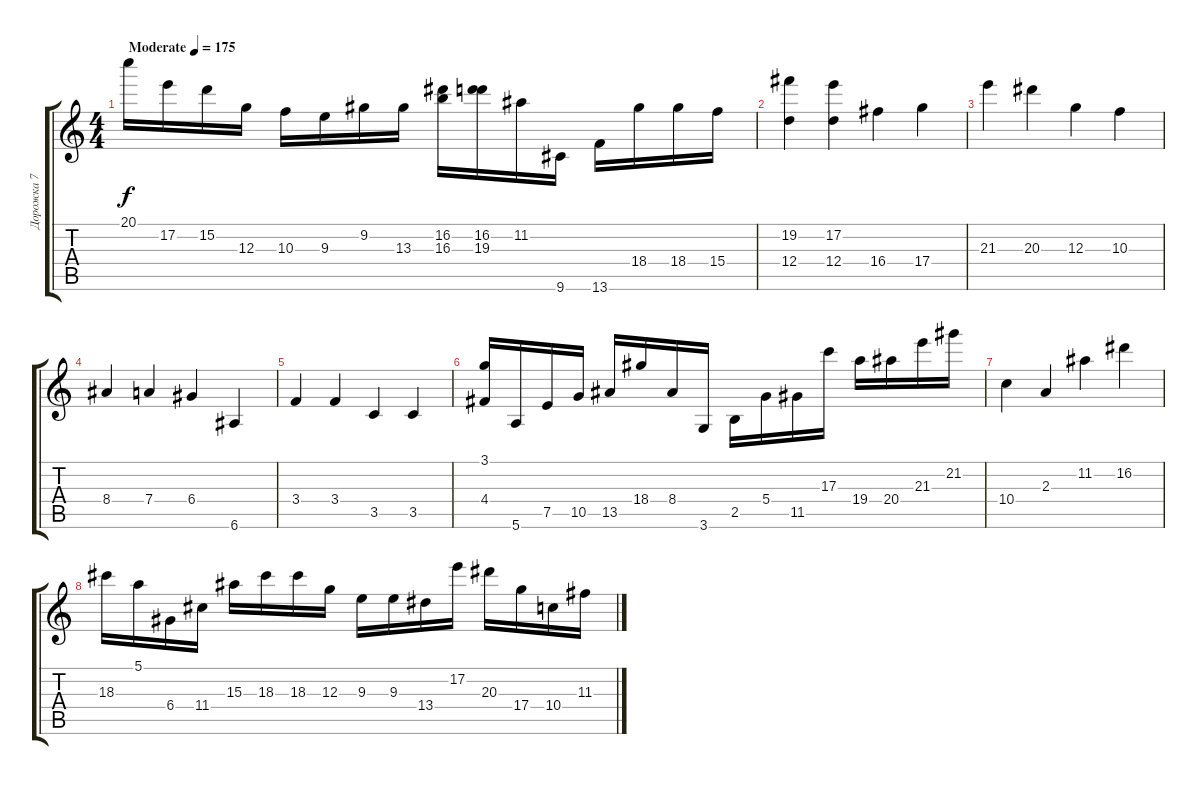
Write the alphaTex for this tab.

\track ("Дорожка 7" "Дорожка 7") {instrument contrabass}
\staff {score tabs}
\tuning (E4 B3 G3 D3 A2 E2) {hide}
\ts (4 4)
\tempo (175 "Moderate")
\clef g2
\ks c
20.1.16{dy f instrument contrabass} 17.2.16 15.2.16 12.3.16 10.3.16 9.3.16 9.2.16 13.3.16 (16.2 16.3).16 (16.2 19.3).16 11.2.16 9.6.16 13.6.16 18.4.16 18.4.16 15.4.16 |
(19.2 12.4).4 (17.2 12.4).4 16.4.4 17.4.4 |
21.3.4 20.3.4 12.3.4 10.3.4 |
8.4.4 7.4.4 6.4.4 6.6.4 |
3.4.4 3.4.4 3.5.4 3.5.4 |
(3.1 4.4).16 5.6.16 7.5.16 10.5.16 13.5.16 18.4.16 8.4.16 3.6.16 2.5.16 5.4.16 11.5.16 17.3.16 19.4.16 20.4.16 21.3.16 21.2.16 |
10.4.4 2.3.4 11.2.4 16.2.4 |
18.3.16 5.1.16 6.4.16 11.4.16 15.3.16 18.3.16 18.3.16 12.3.16 9.3.16 9.3.16 13.4.16 17.2.16 20.3.16 17.4.16 10.4.16 11.3.16
